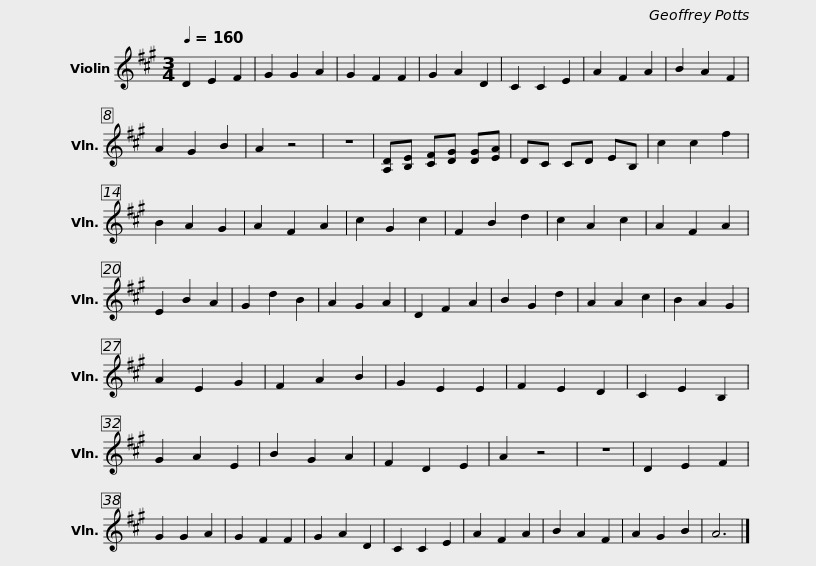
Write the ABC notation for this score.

X:1
L:1/8
Q:1/4=160
M:3/4
I:linebreak $
K:A
V:1 treble
V:1
 D2 E2 F2 | G2 G2 A2 | G2 F2 F2 | G2 A2 D2 | C2 C2 E2 | %5
 A2 F2 A2 | B2 A2 F2 | A2 G2 B2 | A2 z4 | z6 | %10
 [A,D][B,E] [CF][DG] [DG][EA] |$ DC CD EB, | c2 c2 f2 | B2 A2 G2 | A2 F2 A2 | %15
 c2 G2 c2 | F2 B2 d2 | c2 A2 c2 | A2 F2 A2 | E2 B2 A2 | %20
 G2 d2 B2 | A2 G2 A2 | D2 F2 A2 |$ B2 G2 d2 | A2 A2 c2 | %25
 B2 A2 G2 | A2 E2 G2 | F2 A2 B2 | G2 E2 E2 | F2 E2 D2 | %30
 C2 E2 B,2 | G2 A2 E2 | B2 G2 A2 | F2 D2 E2 | A2 z4 | %35
 z6 |$ D2 E2 F2 | G2 G2 A2 | G2 F2 F2 | G2 A2 D2 | %40
 C2 C2 E2 | A2 F2 A2 | B2 A2 F2 | A2 G2 B2 | A6 |] %45
